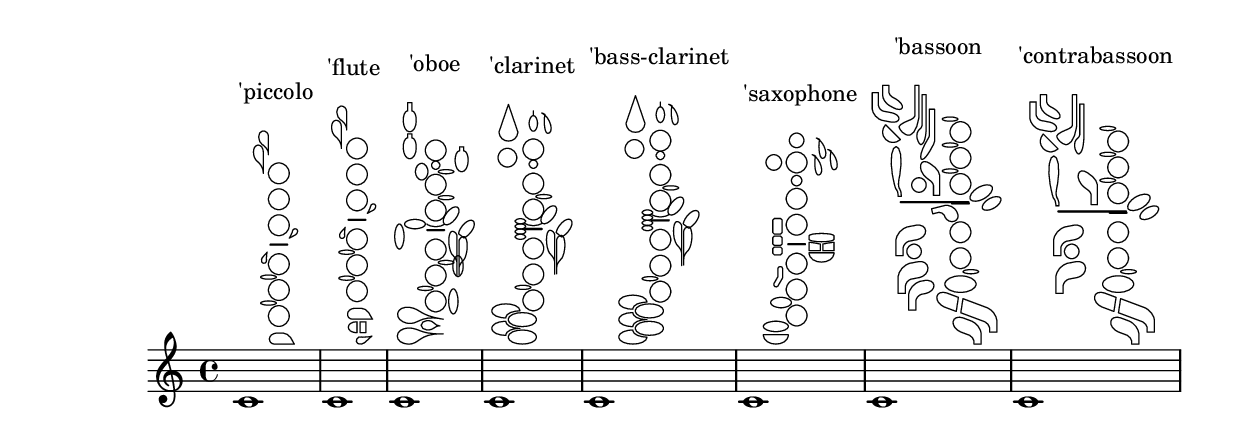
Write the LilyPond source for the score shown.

% Do not edit this file; it is automatically
% generated from Documentation/snippets/new
% This file is in the public domain.
%% Note: this file works from version 2.13.31
\version "2.13.36"

\header {
%%%    Translation of GIT committish: ab9e3136d78bfaf15cc6d77ed1975d252c3fe506


  texidocde="
Folgende Noten zeige alle Holzbläserdiagramme, die für LilyPond
definiert sind.

"
  doctitlede = "Liste der Holzbläserdiagramme"


  lsrtags="winds"
  texidoc="
The following music shows all of the woodwind diagrams currently
defined in LilyPond.
"
  doctitle = "Woodwind diagrams listing"

} % begin verbatim


\relative c' {
  \textLengthOn
  c1^
  \markup {
    \center-column {
      'piccolo
      " "
       \woodwind-diagram
                  #'piccolo
                  #'()
    }
  }

  c1^
  \markup {
    \center-column {
       'flute
       " "
       \woodwind-diagram
          #'flute
          #'()
    }
  }
  c1^\markup {
    \center-column {
      'oboe
      " "
      \woodwind-diagram
        #'oboe
        #'()
    }
  }

  c1^\markup {
    \center-column {
      'clarinet
      " "
      \woodwind-diagram
        #'clarinet
        #'()
    }
  }

  c1^\markup {
    \center-column {
      'bass-clarinet
      " "
      \woodwind-diagram
        #'bass-clarinet
        #'()
    }
  }

  c1^\markup {
    \center-column {
      'saxophone
      " "
      \woodwind-diagram
        #'saxophone
        #'()
    }
  }

  c1^\markup {
    \center-column {
      'bassoon
      " "
      \woodwind-diagram
        #'bassoon
        #'()
    }
  }

  c1^\markup {
    \center-column {
      'contrabassoon
      " "
      \woodwind-diagram
        #'contrabassoon
        #'()
    }
  }
}
